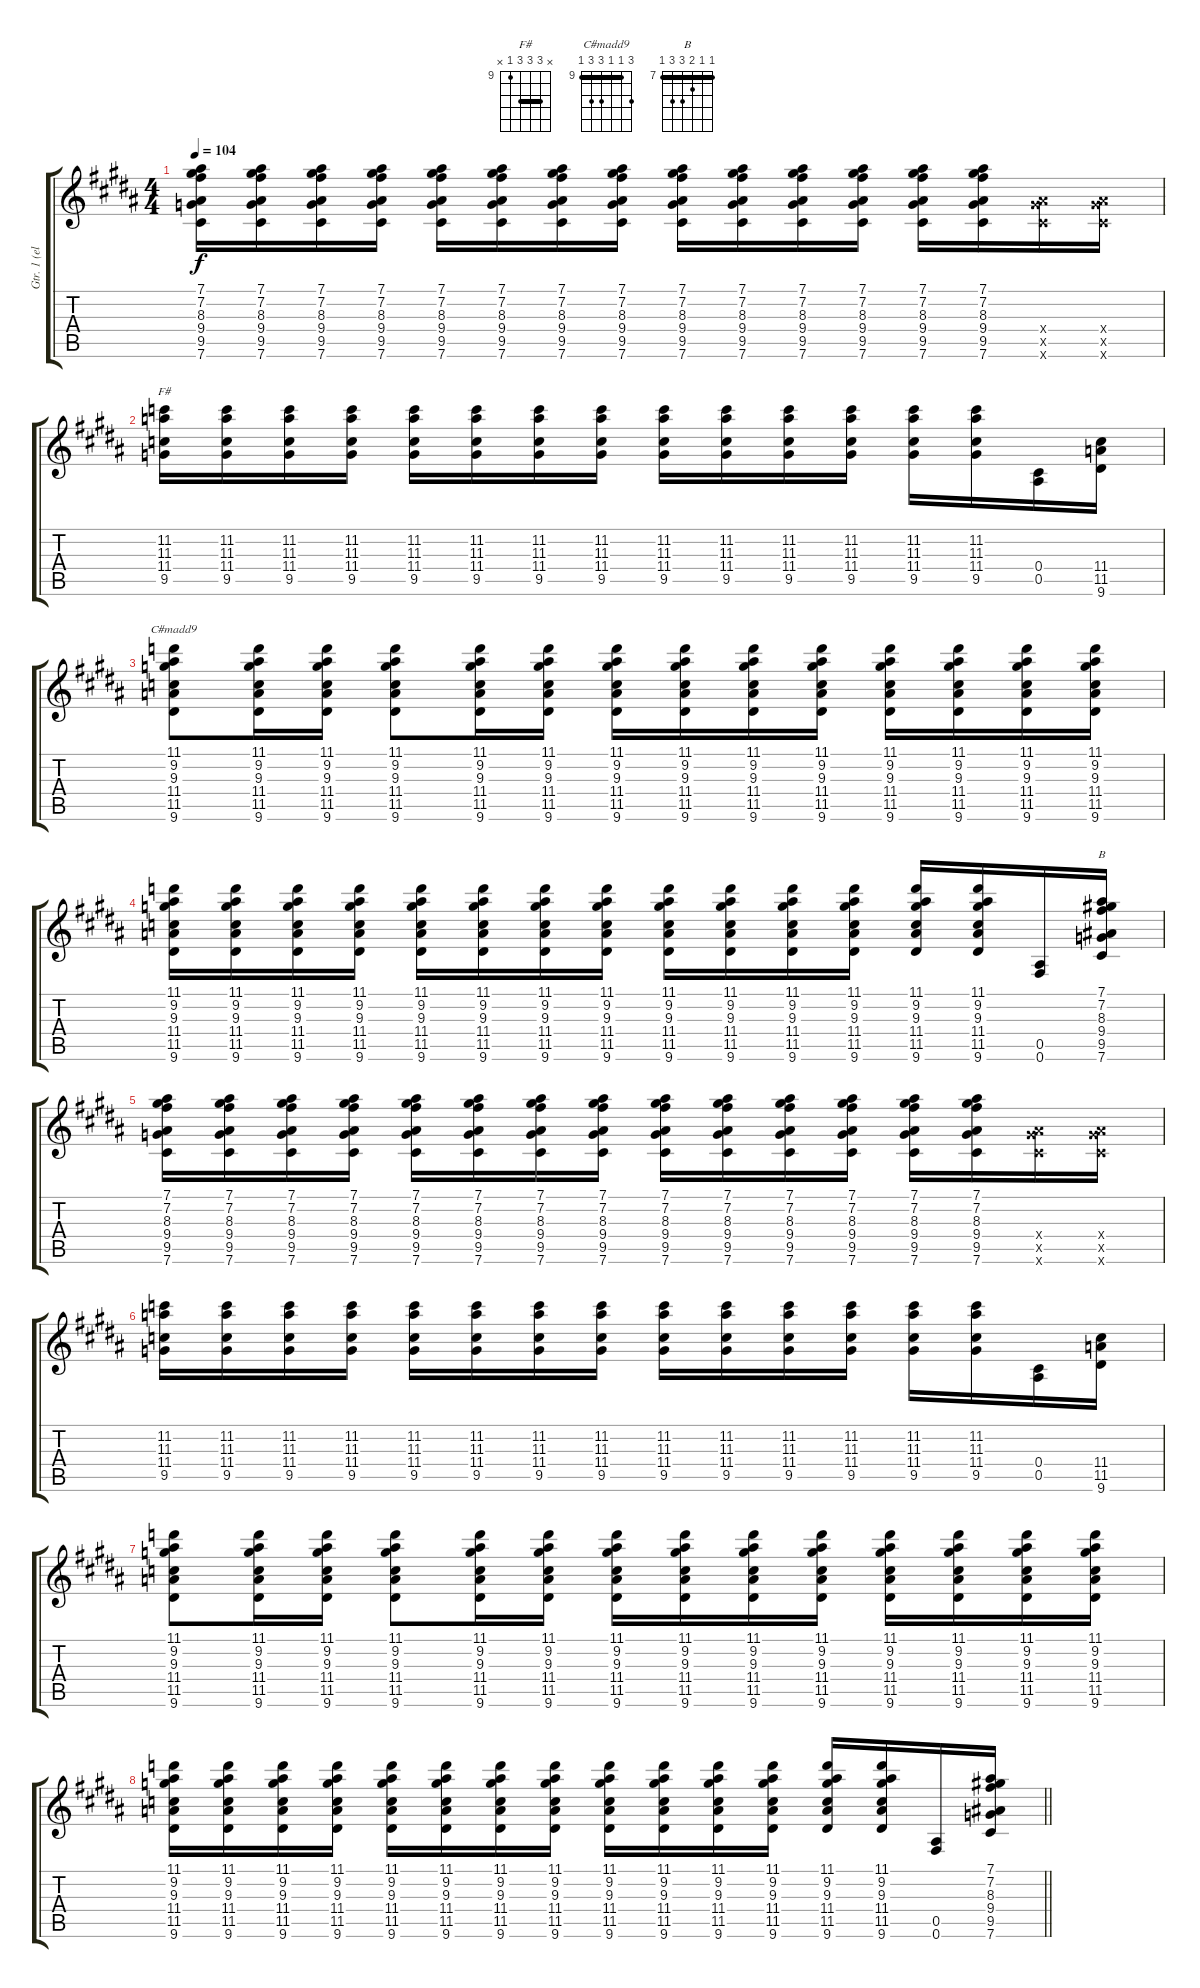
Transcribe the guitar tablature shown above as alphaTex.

\track ("Gtr. 1 (elec.)" "Gtr. 1 (el") {instrument electricguitarclean}
\staff {score tabs}
\tuning (Eb4 Db4 Bb3 Db3 Bb2 Gb2) {hide}
\chord ("F#" x 11 11 11 9 x) {firstfret 9 barre 11}
\chord ("C#madd9" 11 9 9 11 11 9) {firstfret 9 barre 9}
\chord ("B" 7 7 8 9 9 7) {firstfret 7 barre 7}
\ts (4 4)
\tempo 104
\clef g2
\ks b
(7.1 7.2 8.3 9.4 9.5 7.6).16{dy f} (7.1 7.2 8.3 9.4 9.5 7.6).16 (7.1 7.2 8.3 9.4 9.5 7.6).16 (7.1 7.2 8.3 9.4 9.5 7.6).16 (7.1 7.2 8.3 9.4 9.5 7.6).16 (7.1 7.2 8.3 9.4 9.5 7.6).16 (7.1 7.2 8.3 9.4 9.5 7.6).16 (7.1 7.2 8.3 9.4 9.5 7.6).16 (7.1 7.2 8.3 9.4 9.5 7.6).16 (7.1 7.2 8.3 9.4 9.5 7.6).16 (7.1 7.2 8.3 9.4 9.5 7.6).16 (7.1 7.2 8.3 9.4 9.5 7.6).16 (7.1 7.2 8.3 9.4 9.5 7.6).16 (7.1 7.2 8.3 9.4 9.5 7.6).16 (9.4{x} 9.5{x} 7.6{x}).16 (9.4{x} 9.5{x} 7.6{x}).16 |
(11.2 11.3 11.4 9.5).16{ch "F#"} (11.2 11.3 11.4 9.5).16 (11.2 11.3 11.4 9.5).16 (11.2 11.3 11.4 9.5).16 (11.2 11.3 11.4 9.5).16 (11.2 11.3 11.4 9.5).16 (11.2 11.3 11.4 9.5).16 (11.2 11.3 11.4 9.5).16 (11.2 11.3 11.4 9.5).16 (11.2 11.3 11.4 9.5).16 (11.2 11.3 11.4 9.5).16 (11.2 11.3 11.4 9.5).16 (11.2 11.3 11.4 9.5).16 (11.2 11.3 11.4 9.5).16 (0.4 0.5).16 (11.4 11.5 9.6).16 |
(11.1 9.2 9.3 11.4 11.5 9.6).8{ch "C#madd9"} (11.1 9.2 9.3 11.4 11.5 9.6).16 (11.1 9.2 9.3 11.4 11.5 9.6).16 (11.1 9.2 9.3 11.4 11.5 9.6).8 (11.1 9.2 9.3 11.4 11.5 9.6).16 (11.1 9.2 9.3 11.4 11.5 9.6).16 (11.1 9.2 9.3 11.4 11.5 9.6).16 (11.1 9.2 9.3 11.4 11.5 9.6).16 (11.1 9.2 9.3 11.4 11.5 9.6).16 (11.1 9.2 9.3 11.4 11.5 9.6).16 (11.1 9.2 9.3 11.4 11.5 9.6).16 (11.1 9.2 9.3 11.4 11.5 9.6).16 (11.1 9.2 9.3 11.4 11.5 9.6).16 (11.1 9.2 9.3 11.4 11.5 9.6).16 |
(11.1 9.2 9.3 11.4 11.5 9.6).16 (11.1 9.2 9.3 11.4 11.5 9.6).16 (11.1 9.2 9.3 11.4 11.5 9.6).16 (11.1 9.2 9.3 11.4 11.5 9.6).16 (11.1 9.2 9.3 11.4 11.5 9.6).16 (11.1 9.2 9.3 11.4 11.5 9.6).16 (11.1 9.2 9.3 11.4 11.5 9.6).16 (11.1 9.2 9.3 11.4 11.5 9.6).16 (11.1 9.2 9.3 11.4 11.5 9.6).16 (11.1 9.2 9.3 11.4 11.5 9.6).16 (11.1 9.2 9.3 11.4 11.5 9.6).16 (11.1 9.2 9.3 11.4 11.5 9.6).16 (11.1 9.2 9.3 11.4 11.5 9.6).16 (11.1 9.2 9.3 11.4 11.5 9.6).16 (0.5 0.6).16 (7.1 7.2 8.3 9.4 9.5 7.6).16{ch "B"} |
(7.1 7.2 8.3 9.4 9.5 7.6).16 (7.1 7.2 8.3 9.4 9.5 7.6).16 (7.1 7.2 8.3 9.4 9.5 7.6).16 (7.1 7.2 8.3 9.4 9.5 7.6).16 (7.1 7.2 8.3 9.4 9.5 7.6).16 (7.1 7.2 8.3 9.4 9.5 7.6).16 (7.1 7.2 8.3 9.4 9.5 7.6).16 (7.1 7.2 8.3 9.4 9.5 7.6).16 (7.1 7.2 8.3 9.4 9.5 7.6).16 (7.1 7.2 8.3 9.4 9.5 7.6).16 (7.1 7.2 8.3 9.4 9.5 7.6).16 (7.1 7.2 8.3 9.4 9.5 7.6).16 (7.1 7.2 8.3 9.4 9.5 7.6).16 (7.1 7.2 8.3 9.4 9.5 7.6).16 (9.4{x} 9.5{x} 7.6{x}).16 (9.4{x} 9.5{x} 7.6{x}).16 |
(11.2 11.3 11.4 9.5).16 (11.2 11.3 11.4 9.5).16 (11.2 11.3 11.4 9.5).16 (11.2 11.3 11.4 9.5).16 (11.2 11.3 11.4 9.5).16 (11.2 11.3 11.4 9.5).16 (11.2 11.3 11.4 9.5).16 (11.2 11.3 11.4 9.5).16 (11.2 11.3 11.4 9.5).16 (11.2 11.3 11.4 9.5).16 (11.2 11.3 11.4 9.5).16 (11.2 11.3 11.4 9.5).16 (11.2 11.3 11.4 9.5).16 (11.2 11.3 11.4 9.5).16 (0.4 0.5).16 (11.4 11.5 9.6).16 |
(11.1 9.2 9.3 11.4 11.5 9.6).8 (11.1 9.2 9.3 11.4 11.5 9.6).16 (11.1 9.2 9.3 11.4 11.5 9.6).16 (11.1 9.2 9.3 11.4 11.5 9.6).8 (11.1 9.2 9.3 11.4 11.5 9.6).16 (11.1 9.2 9.3 11.4 11.5 9.6).16 (11.1 9.2 9.3 11.4 11.5 9.6).16 (11.1 9.2 9.3 11.4 11.5 9.6).16 (11.1 9.2 9.3 11.4 11.5 9.6).16 (11.1 9.2 9.3 11.4 11.5 9.6).16 (11.1 9.2 9.3 11.4 11.5 9.6).16 (11.1 9.2 9.3 11.4 11.5 9.6).16 (11.1 9.2 9.3 11.4 11.5 9.6).16 (11.1 9.2 9.3 11.4 11.5 9.6).16 |
\barLineRight lightlight
(11.1 9.2 9.3 11.4 11.5 9.6).16 (11.1 9.2 9.3 11.4 11.5 9.6).16 (11.1 9.2 9.3 11.4 11.5 9.6).16 (11.1 9.2 9.3 11.4 11.5 9.6).16 (11.1 9.2 9.3 11.4 11.5 9.6).16 (11.1 9.2 9.3 11.4 11.5 9.6).16 (11.1 9.2 9.3 11.4 11.5 9.6).16 (11.1 9.2 9.3 11.4 11.5 9.6).16 (11.1 9.2 9.3 11.4 11.5 9.6).16 (11.1 9.2 9.3 11.4 11.5 9.6).16 (11.1 9.2 9.3 11.4 11.5 9.6).16 (11.1 9.2 9.3 11.4 11.5 9.6).16 (11.1 9.2 9.3 11.4 11.5 9.6).16 (11.1 9.2 9.3 11.4 11.5 9.6).16 (0.5 0.6).16 (7.1 7.2 8.3 9.4 9.5 7.6).16
